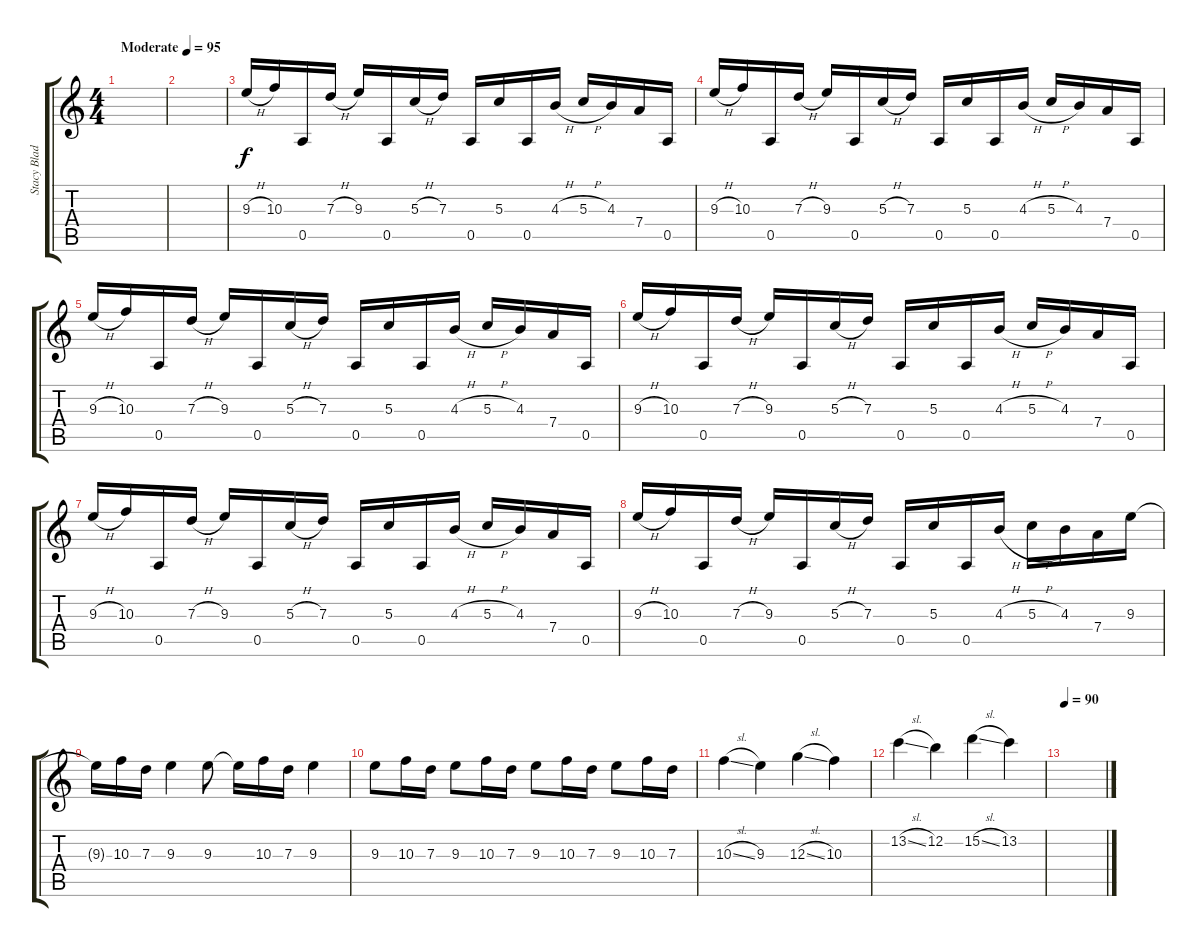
\track ("Stacy Blades(solo)" "Stacy Blad") {instrument distortionguitar}
\staff {score tabs}
\tuning (E4 B3 G3 D3 A2 E2) {hide}
\ts (4 4)
\tempo (95 "Moderate")
\clef g2
\ks c
|
|
9.3{h}.16 10.3.16 0.5.16 7.3{h}.16 9.3.16 0.5.16 5.3{h}.16 7.3.16 0.5.16 5.3.16 0.5.16 4.3{h}.16 5.3{h}.16 4.3.16 7.4.16 0.5.16 |
9.3{h}.16 10.3.16 0.5.16 7.3{h}.16 9.3.16 0.5.16 5.3{h}.16 7.3.16 0.5.16 5.3.16 0.5.16 4.3{h}.16 5.3{h}.16 4.3.16 7.4.16 0.5.16 |
9.3{h}.16 10.3.16 0.5.16 7.3{h}.16 9.3.16 0.5.16 5.3{h}.16 7.3.16 0.5.16 5.3.16 0.5.16 4.3{h}.16 5.3{h}.16 4.3.16 7.4.16 0.5.16 |
9.3{h}.16 10.3.16 0.5.16 7.3{h}.16 9.3.16 0.5.16 5.3{h}.16 7.3.16 0.5.16 5.3.16 0.5.16 4.3{h}.16 5.3{h}.16 4.3.16 7.4.16 0.5.16 |
9.3{h}.16 10.3.16 0.5.16 7.3{h}.16 9.3.16 0.5.16 5.3{h}.16 7.3.16 0.5.16 5.3.16 0.5.16 4.3{h}.16 5.3{h}.16 4.3.16 7.4.16 0.5.16 |
9.3{h}.16 10.3.16 0.5.16 7.3{h}.16 9.3.16 0.5.16 5.3{h}.16 7.3.16 0.5.16 5.3.16 0.5.16 4.3{h}.16 5.3{h}.16 4.3.16 7.4.16 9.3.16 |
9.3{t}.16 10.3.16 7.3.16 9.3.4 9.3.8 9.3{t}.16 10.3.16 7.3.16 9.3.4 |
9.3.8 10.3.16 7.3.16 9.3.8 10.3.16 7.3.16 9.3.8 10.3.16 7.3.16 9.3.8 10.3.16 7.3.16 |
10.3{sl}.4 9.3.4 12.3{sl}.4 10.3.4 |
13.2{sl}.4 12.2.4 15.2{sl}.4 13.2.4 |
\tempo 90
